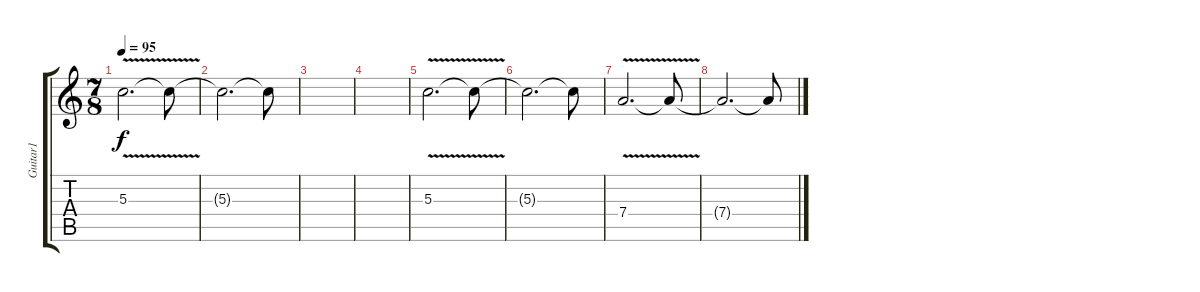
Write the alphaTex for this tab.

\track ("Guitar1" "Guitar1") {instrument overdrivenguitar}
\staff {score tabs}
\tuning (E4 B3 G3 D3 A2 E2) {hide}
\ts (7 8)
\tempo 95
\clef g2
\ks c
5.3{v}.2{d dy f} 5.3{t}.8 |
5.3{t}.2{d} 5.3{t}.8 |
|
|
5.3{v}.2{d} 5.3{t}.8 |
5.3{t}.2{d} 5.3{t}.8 |
7.4{v}.2{d} 7.4{t}.8 |
7.4{t}.2{d} 7.4{t}.8
